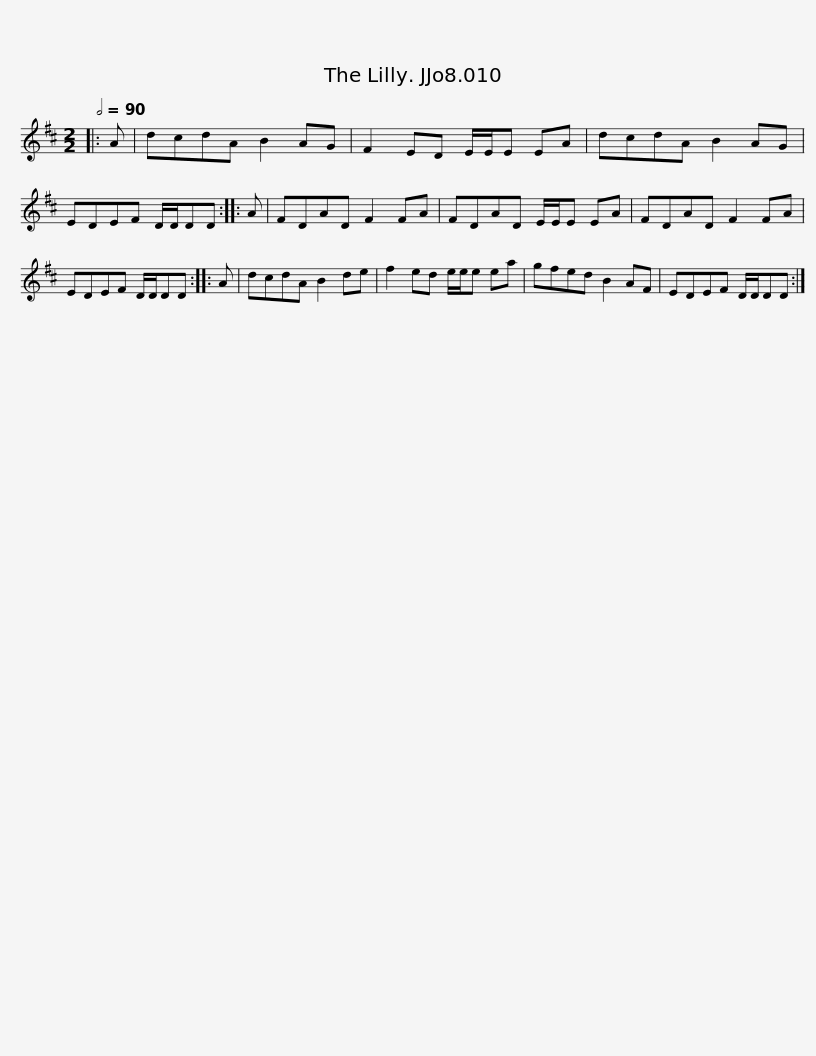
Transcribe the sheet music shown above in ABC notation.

X:1
L:1/8
Q:1/2=90
M:2/2
I:linebreak $
K:D
V:1 treble
V:1
|: A | dcdA B2 AG | F2 ED E/E/E EA | dcdA B2 AG | EDEF D/D/DD :: %5
 A | FDAD F2 FA |$ FDAD E/E/E EA | FDAD F2 FA | EDEF D/D/DD :: %10
 A | dcdA B2 de | f2 ed e/e/e ea |$ gfed B2 AF | EDEF D/D/DD :| %15
